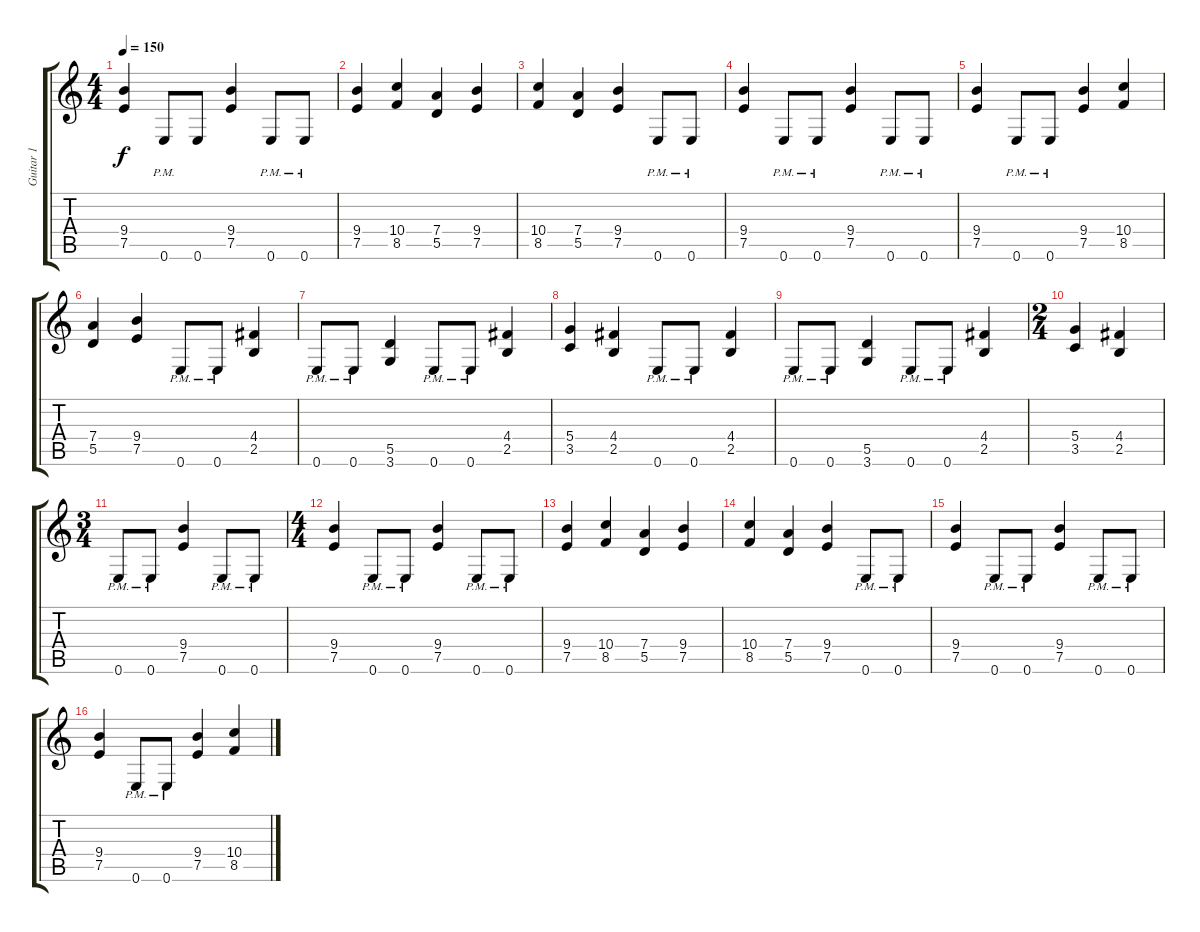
\track ("Guitar 1" "Guitar 1") {instrument distortionguitar}
\staff {score tabs}
\tuning (E4 B3 G3 D3 A2 E2) {hide}
\ts (4 4)
\tempo 150
\clef g2
\ks c
(9.4 7.5).4{dy f} 0.6{pm}.8 0.6.8 (9.4 7.5).4 0.6{pm}.8 0.6{pm}.8 |
(9.4 7.5).4 (10.4 8.5).4 (7.4 5.5).4 (9.4 7.5).4 |
(10.4 8.5).4 (7.4 5.5).4 (9.4 7.5).4 0.6{pm}.8 0.6{pm}.8 |
(9.4 7.5).4 0.6{pm}.8 0.6{pm}.8 (9.4 7.5).4 0.6{pm}.8 0.6{pm}.8 |
(9.4 7.5).4 0.6{pm}.8 0.6{pm}.8 (9.4 7.5).4 (10.4 8.5).4 |
(7.4 5.5).4 (9.4 7.5).4 0.6{pm}.8 0.6{pm}.8 (4.4 2.5).4 |
0.6{pm}.8 0.6{pm}.8 (5.5 3.6).4 0.6{pm}.8 0.6{pm}.8 (4.4 2.5).4 |
(5.4 3.5).4 (4.4 2.5).4 0.6{pm}.8 0.6{pm}.8 (4.4 2.5).4 |
0.6{pm}.8 0.6{pm}.8 (5.5 3.6).4 0.6{pm}.8 0.6{pm}.8 (4.4 2.5).4 |
\ts (2 4)
(5.4 3.5).4 (4.4 2.5).4 |
\ts (3 4)
0.6{pm}.8 0.6{pm}.8 (9.4 7.5).4 0.6{pm}.8 0.6{pm}.8 |
\ts (4 4)
(9.4 7.5).4 0.6{pm}.8 0.6{pm}.8 (9.4 7.5).4 0.6{pm}.8 0.6{pm}.8 |
(9.4 7.5).4 (10.4 8.5).4 (7.4 5.5).4 (9.4 7.5).4 |
(10.4 8.5).4 (7.4 5.5).4 (9.4 7.5).4 0.6{pm}.8 0.6{pm}.8 |
(9.4 7.5).4 0.6{pm}.8 0.6{pm}.8 (9.4 7.5).4 0.6{pm}.8 0.6{pm}.8 |
(9.4 7.5).4 0.6{pm}.8 0.6{pm}.8 (9.4 7.5).4 (10.4 8.5).4
